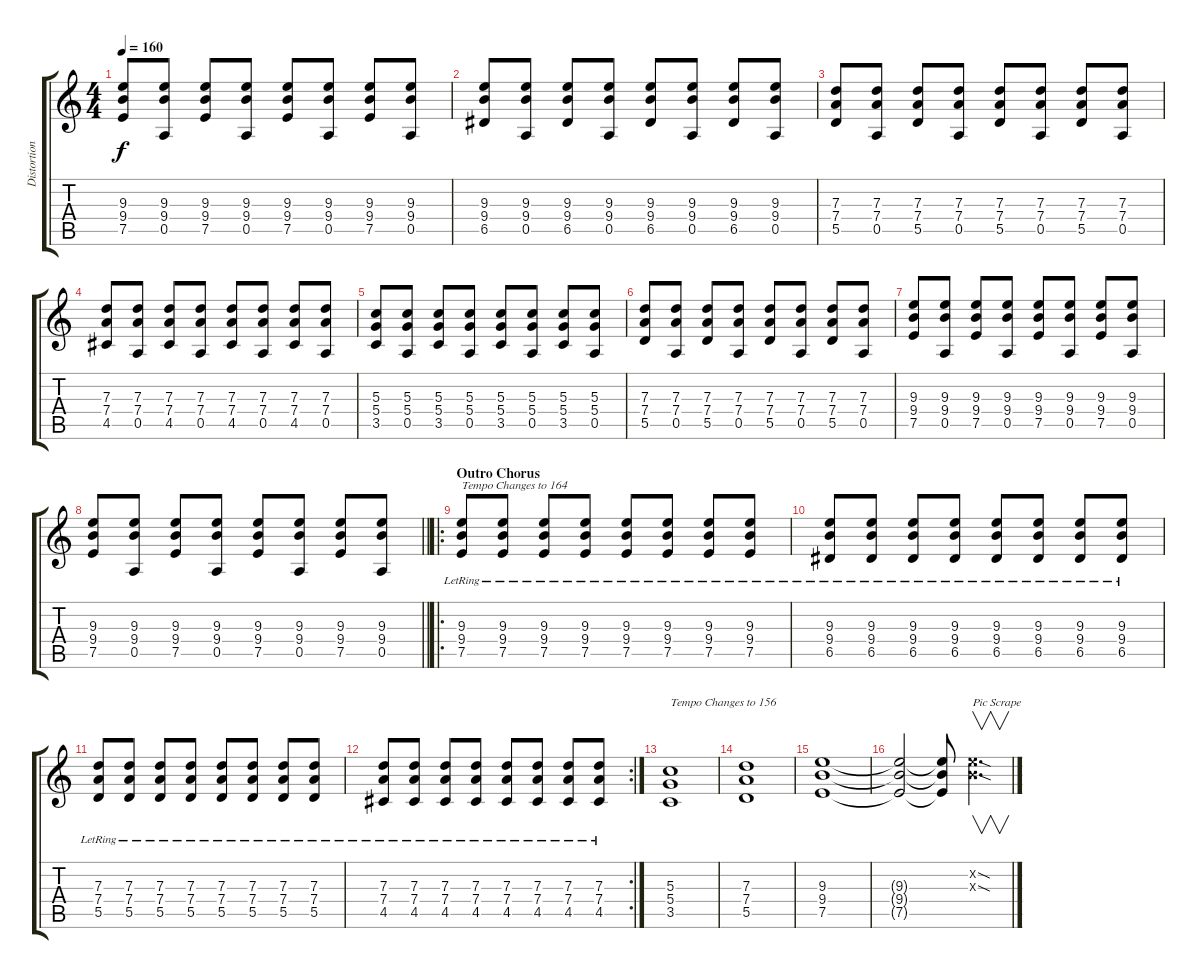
\track ("Distortion" "Distortion") {instrument overdrivenguitar}
\staff {score tabs}
\tuning (E4 B3 G3 D3 A2 E2) {hide}
\ts (4 4)
\tempo 160
\clef g2
\ks c
(9.3 9.4 7.5).8{dy f} (9.3 9.4 0.5).8 (9.3 9.4 7.5).8 (9.3 9.4 0.5).8 (9.3 9.4 7.5).8 (9.3 9.4 0.5).8 (9.3 9.4 7.5).8 (9.3 9.4 0.5).8 |
(9.3 9.4 6.5).8 (9.3 9.4 0.5).8 (9.3 9.4 6.5).8 (9.3 9.4 0.5).8 (9.3 9.4 6.5).8 (9.3 9.4 0.5).8 (9.3 9.4 6.5).8 (9.3 9.4 0.5).8 |
(7.3 7.4 5.5).8 (7.3 7.4 0.5).8 (7.3 7.4 5.5).8 (7.3 7.4 0.5).8 (7.3 7.4 5.5).8 (7.3 7.4 0.5).8 (7.3 7.4 5.5).8 (7.3 7.4 0.5).8 |
(7.3 7.4 4.5).8 (7.3 7.4 0.5).8 (7.3 7.4 4.5).8 (7.3 7.4 0.5).8 (7.3 7.4 4.5).8 (7.3 7.4 0.5).8 (7.3 7.4 4.5).8 (7.3 7.4 0.5).8 |
(5.3 5.4 3.5).8 (5.3 5.4 0.5).8 (5.3 5.4 3.5).8 (5.3 5.4 0.5).8 (5.3 5.4 3.5).8 (5.3 5.4 0.5).8 (5.3 5.4 3.5).8 (5.3 5.4 0.5).8 |
(7.3 7.4 5.5).8 (7.3 7.4 0.5).8 (7.3 7.4 5.5).8 (7.3 7.4 0.5).8 (7.3 7.4 5.5).8 (7.3 7.4 0.5).8 (7.3 7.4 5.5).8 (7.3 7.4 0.5).8 |
(9.3 9.4 7.5).8 (9.3 9.4 0.5).8 (9.3 9.4 7.5).8 (9.3 9.4 0.5).8 (9.3 9.4 7.5).8 (9.3 9.4 0.5).8 (9.3 9.4 7.5).8 (9.3 9.4 0.5).8 |
\barLineRight lightlight
(9.3 9.4 7.5).8 (9.3 9.4 0.5).8 (9.3 9.4 7.5).8 (9.3 9.4 0.5).8 (9.3 9.4 7.5).8 (9.3 9.4 0.5).8 (9.3 9.4 7.5).8 (9.3 9.4 0.5).8 |
\ro
\section ("" "Outro Chorus")
(9.3{lr} 9.4{lr} 7.5{lr}).8{txt "Tempo Changes to 164"} (9.3{lr} 9.4{lr} 7.5{lr}).8 (9.3{lr} 9.4{lr} 7.5{lr}).8 (9.3{lr} 9.4{lr} 7.5{lr}).8 (9.3{lr} 9.4{lr} 7.5{lr}).8 (9.3{lr} 9.4{lr} 7.5{lr}).8 (9.3{lr} 9.4{lr} 7.5{lr}).8 (9.3{lr} 9.4{lr} 7.5{lr}).8 |
(9.3{lr} 9.4{lr} 6.5{lr}).8 (9.3{lr} 9.4{lr} 6.5{lr}).8 (9.3{lr} 9.4{lr} 6.5{lr}).8 (9.3{lr} 9.4{lr} 6.5{lr}).8 (9.3{lr} 9.4{lr} 6.5{lr}).8 (9.3{lr} 9.4{lr} 6.5{lr}).8 (9.3{lr} 9.4{lr} 6.5{lr}).8 (9.3{lr} 9.4{lr} 6.5{lr}).8 |
(7.3{lr} 7.4{lr} 5.5{lr}).8 (7.3{lr} 7.4{lr} 5.5{lr}).8 (7.3{lr} 7.4{lr} 5.5{lr}).8 (7.3{lr} 7.4{lr} 5.5{lr}).8 (7.3{lr} 7.4{lr} 5.5{lr}).8 (7.3{lr} 7.4{lr} 5.5{lr}).8 (7.3{lr} 7.4{lr} 5.5{lr}).8 (7.3{lr} 7.4{lr} 5.5{lr}).8 |
\rc 2
(7.3{lr} 7.4{lr} 4.5{lr}).8 (7.3{lr} 7.4{lr} 4.5{lr}).8 (7.3{lr} 7.4{lr} 4.5{lr}).8 (7.3{lr} 7.4{lr} 4.5{lr}).8 (7.3{lr} 7.4{lr} 4.5{lr}).8 (7.3{lr} 7.4{lr} 4.5{lr}).8 (7.3{lr} 7.4{lr} 4.5{lr}).8 (7.3{lr} 7.4{lr} 4.5{lr}).8 |
(5.3 5.4 3.5).1{txt "Tempo Changes to 156"} |
(7.3 7.4 5.5).1 |
(9.3 9.4 7.5).1 |
(9.3{t} 9.4{t} 7.5{t}).2 (9.3{t} 9.4{t} 7.5{t}).8 (0.2{sod x} 9.3{sod x}).4{v d txt "Pic Scrape"}
